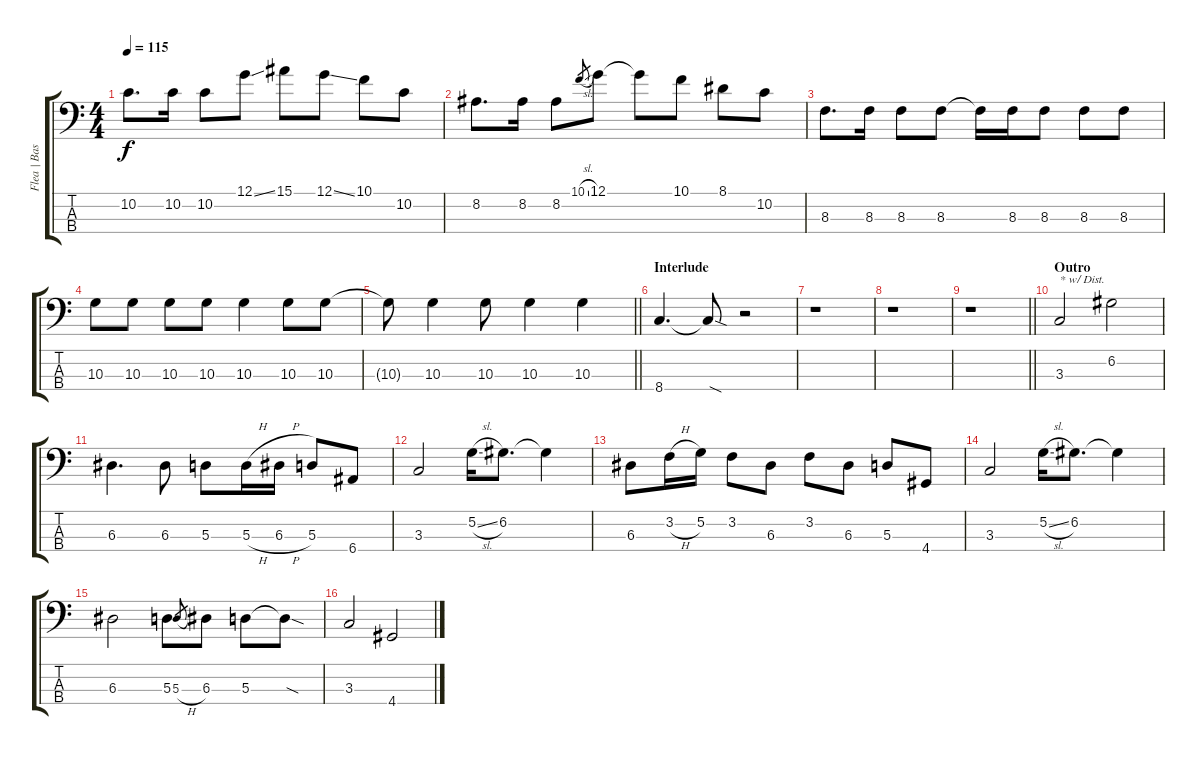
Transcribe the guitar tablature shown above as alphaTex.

\track ("Flea | Bass" "Flea | Bas") {instrument electricbassfinger}
\staff {score tabs}
\tuning (G2 D2 A1 E1) {hide}
\ts (4 4)
\tempo 115
\clef f4
\ks c
10.2.8{d dy f} 10.2.16 10.2.8 12.1{ss}.8 15.1.8 12.1{ss}.8 10.1.8 10.2.8 |
8.2.8{d} 8.2.16 8.2.8 10.1{sl}.8{gr} 12.1.8 12.1{t}.8 10.1.8 8.1.8 10.2.8 |
8.3.8{d} 8.3.16 8.3.8 8.3.8 8.3{t}.16 8.3.16 8.3.8 8.3.8 8.3.8 |
10.3.8 10.3.8 10.3.8 10.3.8 10.3.4 10.3.8 10.3.8 |
\barLineRight lightlight
10.3{t}.8 10.3.4 10.3.8 10.3.4 10.3.4 |
\section ("" "Interlude")
8.4.4{d} 8.4{sod t}.8 r.2 |
r.1 |
r.1 |
\barLineRight lightlight
r.1 |
\section ("" "Outro")
3.3.2{txt "* w/ Dist." instrument electricbassfinger} 6.2.2 |
6.3.4{d} 6.3.8 5.3.8 5.3{h}.16 6.3{h}.16 5.3.8 6.4.8 |
3.3.2 5.2{sl}.16 6.2.8{d} 6.2{t}.4 |
6.3.8 3.2{h}.16 5.2.16 3.2.8 6.3.8 3.2.8 6.3.8 5.3.8 4.4.8 |
3.3.2 5.2{sl}.16 6.2.8{d} 6.2{t}.4 |
6.3.2 5.3.8 5.3{h}.8{gr} 6.3.8 5.3.8 5.3{sod t}.8 |
3.3.2 4.4.2
